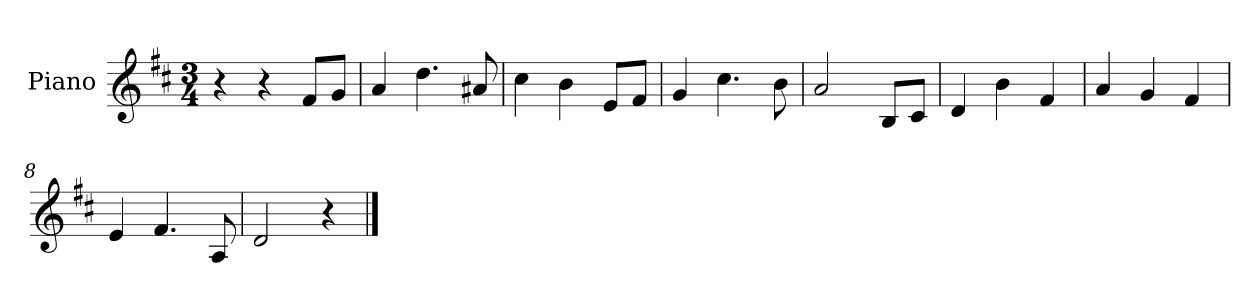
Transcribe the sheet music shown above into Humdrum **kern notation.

**kern
*part1
*staff1
*I"Piano
*I'Pno.
*clefG2
*k[f#c#]
*M3/4
*MM120
=1
4r
4r
8f#/L
8g/J
=2
4a/
4.dd\
8a#X/
=3
4cc#\
4b\
8e/L
8f#/J
=4
4g/
4.cc#\
8b\
=5
2a/
8B/L
8c#/J
=6
4d/
4b\
4f#/
=7
4a/
4g/
4f#/
=8
4e/
4.f#/
8A/
=9
2d/
4r
==
*-
